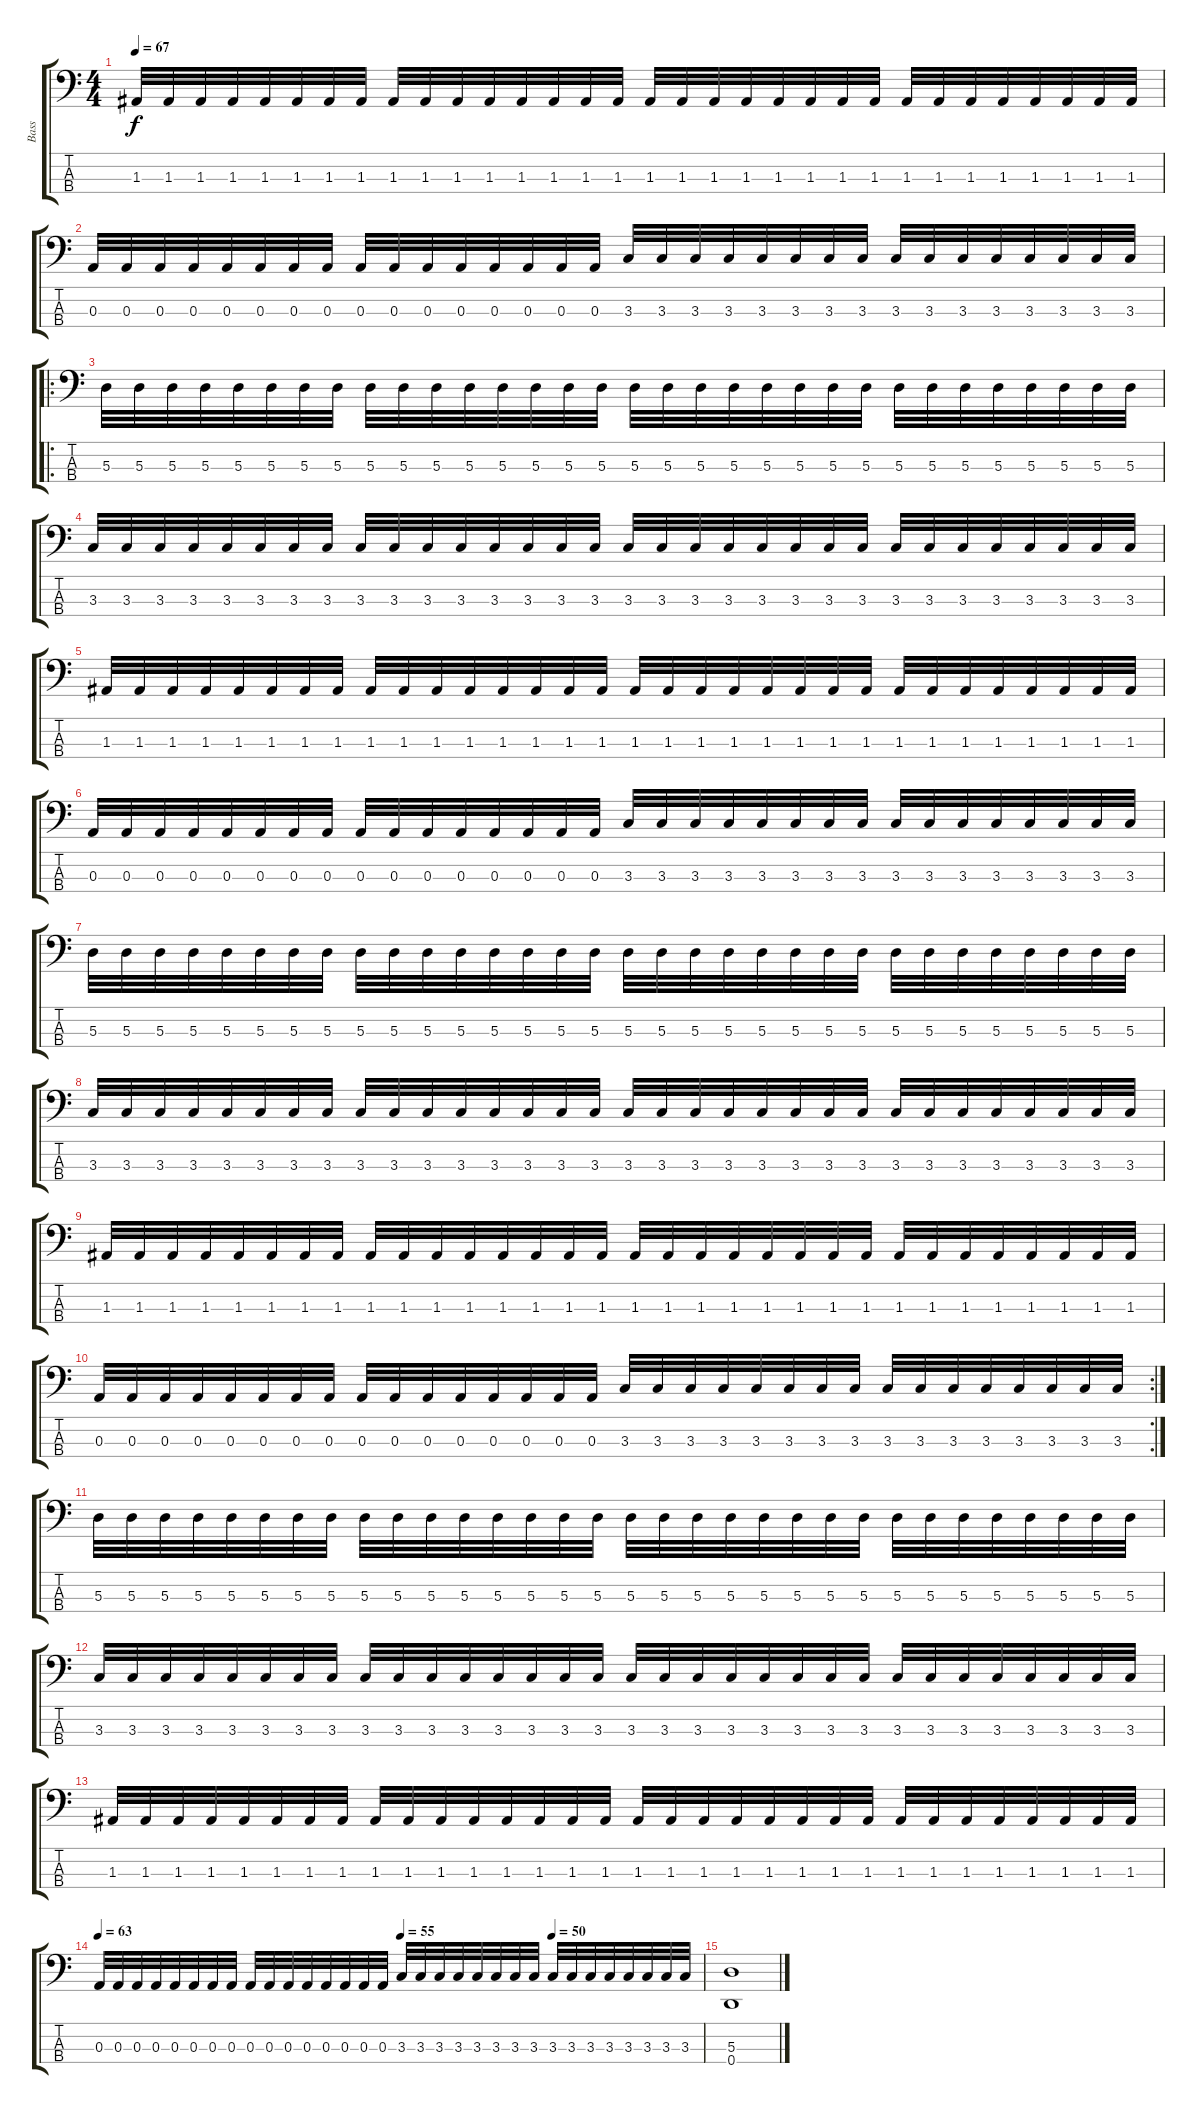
\track ("Bass" "Bass") {instrument fretlessbass}
\staff {score tabs}
\tuning (G2 D2 A1 D1) {hide}
\ts (4 4)
\tempo 67
\clef f4
\ks c
1.3.32{dy f} 1.3.32 1.3.32 1.3.32 1.3.32 1.3.32 1.3.32 1.3.32 1.3.32 1.3.32 1.3.32 1.3.32 1.3.32 1.3.32 1.3.32 1.3.32 1.3.32 1.3.32 1.3.32 1.3.32 1.3.32 1.3.32 1.3.32 1.3.32 1.3.32 1.3.32 1.3.32 1.3.32 1.3.32 1.3.32 1.3.32 1.3.32 |
0.3.32 0.3.32 0.3.32 0.3.32 0.3.32 0.3.32 0.3.32 0.3.32 0.3.32 0.3.32 0.3.32 0.3.32 0.3.32 0.3.32 0.3.32 0.3.32 3.3.32 3.3.32 3.3.32 3.3.32 3.3.32 3.3.32 3.3.32 3.3.32 3.3.32 3.3.32 3.3.32 3.3.32 3.3.32 3.3.32 3.3.32 3.3.32 |
\ro
5.3.32 5.3.32 5.3.32 5.3.32 5.3.32 5.3.32 5.3.32 5.3.32 5.3.32 5.3.32 5.3.32 5.3.32 5.3.32 5.3.32 5.3.32 5.3.32 5.3.32 5.3.32 5.3.32 5.3.32 5.3.32 5.3.32 5.3.32 5.3.32 5.3.32 5.3.32 5.3.32 5.3.32 5.3.32 5.3.32 5.3.32 5.3.32 |
3.3.32 3.3.32 3.3.32 3.3.32 3.3.32 3.3.32 3.3.32 3.3.32 3.3.32 3.3.32 3.3.32 3.3.32 3.3.32 3.3.32 3.3.32 3.3.32 3.3.32 3.3.32 3.3.32 3.3.32 3.3.32 3.3.32 3.3.32 3.3.32 3.3.32 3.3.32 3.3.32 3.3.32 3.3.32 3.3.32 3.3.32 3.3.32 |
1.3.32 1.3.32 1.3.32 1.3.32 1.3.32 1.3.32 1.3.32 1.3.32 1.3.32 1.3.32 1.3.32 1.3.32 1.3.32 1.3.32 1.3.32 1.3.32 1.3.32 1.3.32 1.3.32 1.3.32 1.3.32 1.3.32 1.3.32 1.3.32 1.3.32 1.3.32 1.3.32 1.3.32 1.3.32 1.3.32 1.3.32 1.3.32 |
0.3.32 0.3.32 0.3.32 0.3.32 0.3.32 0.3.32 0.3.32 0.3.32 0.3.32 0.3.32 0.3.32 0.3.32 0.3.32 0.3.32 0.3.32 0.3.32 3.3.32 3.3.32 3.3.32 3.3.32 3.3.32 3.3.32 3.3.32 3.3.32 3.3.32 3.3.32 3.3.32 3.3.32 3.3.32 3.3.32 3.3.32 3.3.32 |
5.3.32 5.3.32 5.3.32 5.3.32 5.3.32 5.3.32 5.3.32 5.3.32 5.3.32 5.3.32 5.3.32 5.3.32 5.3.32 5.3.32 5.3.32 5.3.32 5.3.32 5.3.32 5.3.32 5.3.32 5.3.32 5.3.32 5.3.32 5.3.32 5.3.32 5.3.32 5.3.32 5.3.32 5.3.32 5.3.32 5.3.32 5.3.32 |
3.3.32 3.3.32 3.3.32 3.3.32 3.3.32 3.3.32 3.3.32 3.3.32 3.3.32 3.3.32 3.3.32 3.3.32 3.3.32 3.3.32 3.3.32 3.3.32 3.3.32 3.3.32 3.3.32 3.3.32 3.3.32 3.3.32 3.3.32 3.3.32 3.3.32 3.3.32 3.3.32 3.3.32 3.3.32 3.3.32 3.3.32 3.3.32 |
1.3.32 1.3.32 1.3.32 1.3.32 1.3.32 1.3.32 1.3.32 1.3.32 1.3.32 1.3.32 1.3.32 1.3.32 1.3.32 1.3.32 1.3.32 1.3.32 1.3.32 1.3.32 1.3.32 1.3.32 1.3.32 1.3.32 1.3.32 1.3.32 1.3.32 1.3.32 1.3.32 1.3.32 1.3.32 1.3.32 1.3.32 1.3.32 |
\rc 2
0.3.32 0.3.32 0.3.32 0.3.32 0.3.32 0.3.32 0.3.32 0.3.32 0.3.32 0.3.32 0.3.32 0.3.32 0.3.32 0.3.32 0.3.32 0.3.32 3.3.32 3.3.32 3.3.32 3.3.32 3.3.32 3.3.32 3.3.32 3.3.32 3.3.32 3.3.32 3.3.32 3.3.32 3.3.32 3.3.32 3.3.32 3.3.32 |
5.3.32 5.3.32 5.3.32 5.3.32 5.3.32 5.3.32 5.3.32 5.3.32 5.3.32 5.3.32 5.3.32 5.3.32 5.3.32 5.3.32 5.3.32 5.3.32 5.3.32 5.3.32 5.3.32 5.3.32 5.3.32 5.3.32 5.3.32 5.3.32 5.3.32 5.3.32 5.3.32 5.3.32 5.3.32 5.3.32 5.3.32 5.3.32 |
3.3.32 3.3.32 3.3.32 3.3.32 3.3.32 3.3.32 3.3.32 3.3.32 3.3.32 3.3.32 3.3.32 3.3.32 3.3.32 3.3.32 3.3.32 3.3.32 3.3.32 3.3.32 3.3.32 3.3.32 3.3.32 3.3.32 3.3.32 3.3.32 3.3.32 3.3.32 3.3.32 3.3.32 3.3.32 3.3.32 3.3.32 3.3.32 |
1.3.32 1.3.32 1.3.32 1.3.32 1.3.32 1.3.32 1.3.32 1.3.32 1.3.32 1.3.32 1.3.32 1.3.32 1.3.32 1.3.32 1.3.32 1.3.32 1.3.32 1.3.32 1.3.32 1.3.32 1.3.32 1.3.32 1.3.32 1.3.32 1.3.32 1.3.32 1.3.32 1.3.32 1.3.32 1.3.32 1.3.32 1.3.32 |
\tempo 63
\tempo (55 0.5)
\tempo (50 0.75)
0.3.32 0.3.32 0.3.32 0.3.32 0.3.32 0.3.32 0.3.32 0.3.32 0.3.32 0.3.32 0.3.32 0.3.32 0.3.32 0.3.32 0.3.32 0.3.32 3.3.32 3.3.32 3.3.32 3.3.32 3.3.32 3.3.32 3.3.32 3.3.32 3.3.32 3.3.32 3.3.32 3.3.32 3.3.32 3.3.32 3.3.32 3.3.32 |
(5.3 0.4).1{volume 0}
